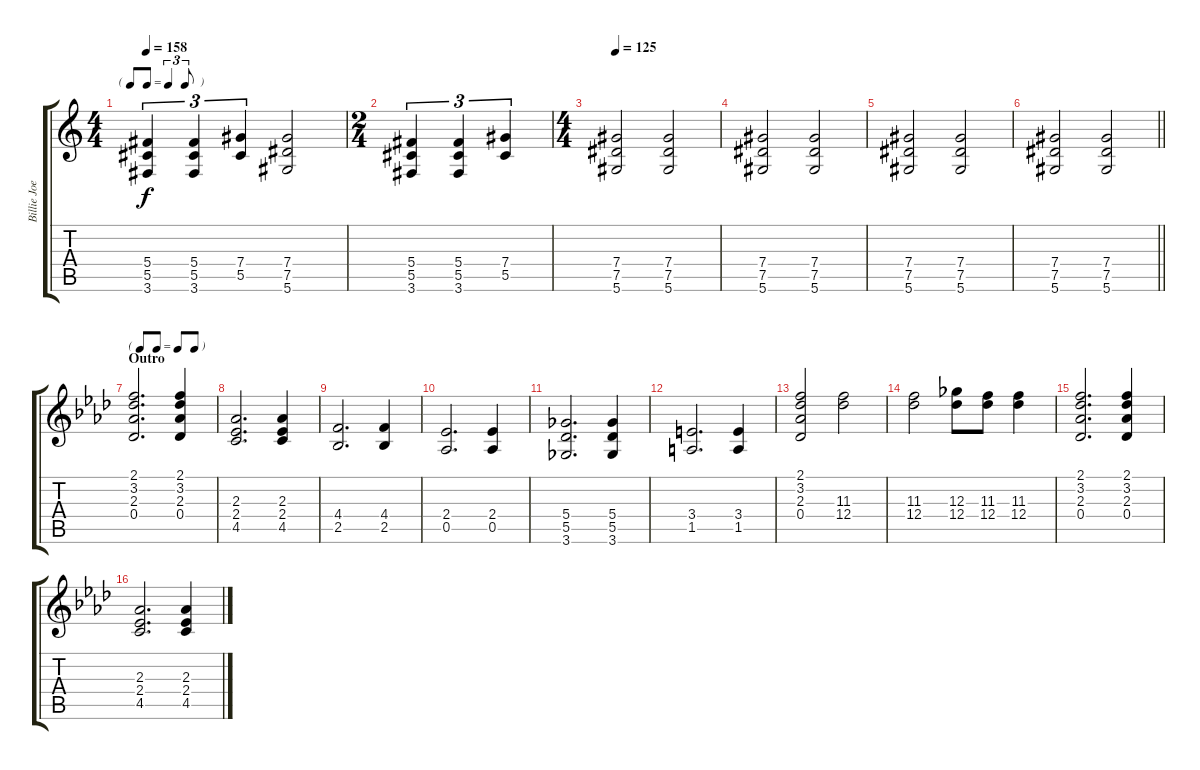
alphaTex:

\track ("Billie Joe" "Billie Joe") {instrument distortionguitar}
\staff {score tabs}
\tuning (Eb4 Bb3 Gb3 Db3 Ab2 Eb2) {hide}
\ts (4 4)
\tf triplet8th
\tempo 158
\clef g2
\ks c
(5.4 5.5 3.6).4{tu (3 2) dy f} (5.4 5.5 3.6).4{tu (3 2)} (7.4 5.5).4{tu (3 2)} (7.4 7.5 5.6).2 |
\ts (2 4)
(5.4 5.5 3.6).4{tu (3 2)} (5.4 5.5 3.6).4{tu (3 2)} (7.4 5.5).4{tu (3 2)} |
\ts (4 4)
\tempo 125
(7.4 7.5 5.6).2 (7.4 7.5 5.6).2 |
(7.4 7.5 5.6).2 (7.4 7.5 5.6).2 |
(7.4 7.5 5.6).2 (7.4 7.5 5.6).2 |
\barLineRight lightlight
(7.4 7.5 5.6).2 (7.4 7.5 5.6).2 |
\tf none
\section ("" "Outro")
\ks ab
(2.1 3.2 2.3 0.4).2{d} (2.1 3.2 2.3 0.4).4 |
(2.3 2.4 4.5).2{d} (2.3 2.4 4.5).4 |
(4.4 2.5).2{d} (4.4 2.5).4 |
(2.4 0.5).2{d} (2.4 0.5).4 |
(5.4 5.5 3.6).2{d} (5.4 5.5 3.6).4 |
(3.4 1.5).2{d} (3.4 1.5).4 |
(2.1 3.2 2.3 0.4).2 (11.3 12.4).2 |
(11.3 12.4).2 (12.3 12.4).8 (11.3 12.4).8 (11.3 12.4).4 |
(2.1 3.2 2.3 0.4).2{d} (2.1 3.2 2.3 0.4).4 |
(2.3 2.4 4.5).2{d} (2.3 2.4 4.5).4
